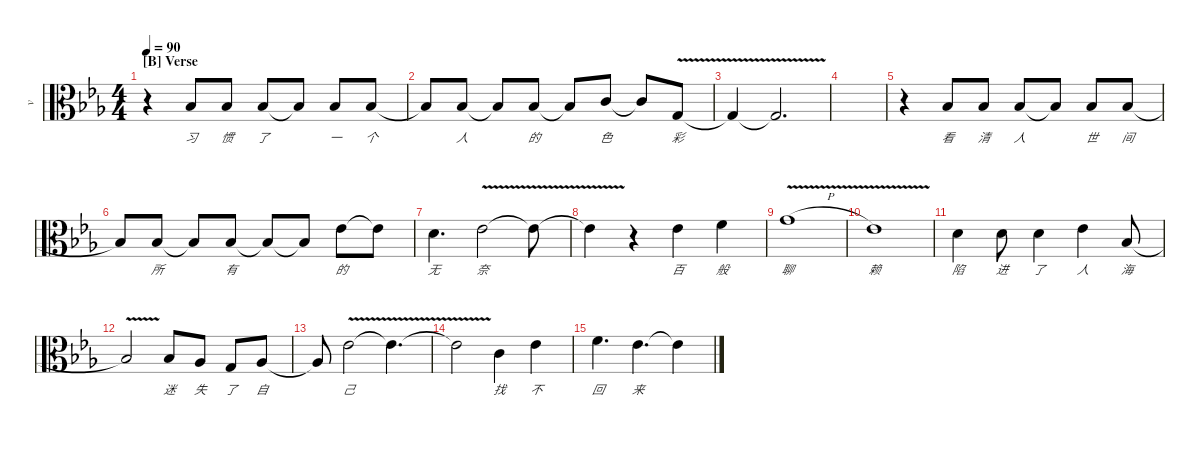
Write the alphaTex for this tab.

\defaultSystemsLayout 4
\hideDynamics
\bracketExtendMode nobrackets
\otherSystemsTrackNameOrientation horizontal
\track ("Vocal" "v") {instrument viola}
\staff {score}
\tuning (A4 D4 G3 C3)
\ts (4 4)
\section ("B" "Verse")
\tempo 90
\clef c3
\ks cminor
r.4{dy mf beam Down} 3.3{acc b}.8{lyrics (0 "习") lyrics (1 "") lyrics (2 "") lyrics (3 "") lyrics (4 "") beam Up} 3.3{acc b}.8{lyrics (0 "惯") lyrics (1 "") lyrics (2 "") lyrics (3 "") lyrics (4 "") beam Up} 3.3{acc b}.8{lyrics (0 "了") lyrics (1 "") lyrics (2 "") lyrics (3 "") lyrics (4 "") beam Up} 3.3{t acc b}.8{beam Up} 3.3{acc b}.8{lyrics (0 "一") lyrics (1 "") lyrics (2 "") lyrics (3 "") lyrics (4 "") beam Up} 3.3{acc b}.8{lyrics (0 "个") lyrics (1 "") lyrics (2 "") lyrics (3 "") lyrics (4 "") beam Up} |
3.3{t acc b}.8{beam Up} 3.3{acc b}.8{lyrics (0 "人") lyrics (1 "") lyrics (2 "") lyrics (3 "") lyrics (4 "") beam Up} 3.3{t acc b}.8{beam Up} 3.3{acc b}.8{lyrics (0 "的") lyrics (1 "") lyrics (2 "") lyrics (3 "") lyrics (4 "") beam Up} 3.3{t acc b}.8{beam Up} 5.3{acc forcenatural}.8{lyrics (0 "色") lyrics (1 "") lyrics (2 "") lyrics (3 "") lyrics (4 "") beam Up} 5.3{t acc forcenatural}.8{beam Up} 0.3{v acc forcenatural}.8{lyrics (0 "彩") lyrics (1 "") lyrics (2 "") lyrics (3 "") lyrics (4 "") beam Up} |
0.3{v t acc forcenatural}.4{beam Up} 0.3{v t acc forcenatural}.2{d beam Up} |
|
r.4{beam Down} 3.3{acc b}.8{lyrics (0 "看") lyrics (1 "") lyrics (2 "") lyrics (3 "") lyrics (4 "") beam Up} 3.3{acc b}.8{lyrics (0 "清") lyrics (1 "") lyrics (2 "") lyrics (3 "") lyrics (4 "") beam Up} 3.3{acc b}.8{lyrics (0 "人") lyrics (1 "") lyrics (2 "") lyrics (3 "") lyrics (4 "") beam Up} 3.3{t acc b}.8{beam Up} 3.3{acc b}.8{lyrics (0 "世") lyrics (1 "") lyrics (2 "") lyrics (3 "") lyrics (4 "") beam Up} 3.3{acc b}.8{lyrics (0 "间") lyrics (1 "") lyrics (2 "") lyrics (3 "") lyrics (4 "") beam Up} |
3.3{t acc b}.8{beam Up} 3.3{acc b}.8{lyrics (0 "所") lyrics (1 "") lyrics (2 "") lyrics (3 "") lyrics (4 "") beam Up} 3.3{t acc b}.8{beam Up} 3.3{acc b}.8{lyrics (0 "有") lyrics (1 "") lyrics (2 "") lyrics (3 "") lyrics (4 "") beam Up} 3.3{t acc b}.8{beam Up} 3.3{t acc b}.8{beam Up} 8.3{acc b}.8{lyrics (0 "的") lyrics (1 "") lyrics (2 "") lyrics (3 "") lyrics (4 "") beam Down} 8.3{t acc b}.8{beam Down} |
7.3{acc forcenatural}.4{d lyrics (0 "无") lyrics (1 "") lyrics (2 "") lyrics (3 "") lyrics (4 "") beam Down} 8.3{v acc b}.2{lyrics (0 "奈") lyrics (1 "") lyrics (2 "") lyrics (3 "") lyrics (4 "") beam Down} 8.3{v t acc b}.8{beam Down} |
8.3{v t acc b}.4{beam Down} r.4{beam Down} 8.3{acc b}.4{lyrics (0 "百") lyrics (1 "") lyrics (2 "") lyrics (3 "") lyrics (4 "") beam Down} 10.3{acc forcenatural}.4{lyrics (0 "般") lyrics (1 "") lyrics (2 "") lyrics (3 "") lyrics (4 "") beam Down} |
5.2{v h acc forcenatural}.1{lyrics (0 "聊") lyrics (1 "") lyrics (2 "") lyrics (3 "") lyrics (4 "") beam Down} |
1.2{v acc b}.1{lyrics (0 "赖") lyrics (1 "") lyrics (2 "") lyrics (3 "") lyrics (4 "") beam Down} |
0.2{acc forcenatural}.4{lyrics (0 "陷") lyrics (1 "") lyrics (2 "") lyrics (3 "") lyrics (4 "") beam Down} 0.2{acc forcenatural}.8{lyrics (0 "进") lyrics (1 "") lyrics (2 "") lyrics (3 "") lyrics (4 "") beam Down} 0.2{acc forcenatural}.4{lyrics (0 "了") lyrics (1 "") lyrics (2 "") lyrics (3 "") lyrics (4 "") beam Down} 1.2{acc b}.4{lyrics (0 "人") lyrics (1 "") lyrics (2 "") lyrics (3 "") lyrics (4 "") beam Down} 3.3{acc b}.8{lyrics (0 "海") lyrics (1 "") lyrics (2 "") lyrics (3 "") lyrics (4 "") beam Up} |
3.3{v t acc b}.2{beam Up} 3.3{acc b}.8{lyrics (0 "迷") lyrics (1 "") lyrics (2 "") lyrics (3 "") lyrics (4 "") beam Up} 1.3{acc b}.8{lyrics (0 "失") lyrics (1 "") lyrics (2 "") lyrics (3 "") lyrics (4 "") beam Up} 0.3{acc forcenatural}.8{lyrics (0 "了") lyrics (1 "") lyrics (2 "") lyrics (3 "") lyrics (4 "") beam Up} 1.3{acc b}.8{lyrics (0 "自") lyrics (1 "") lyrics (2 "") lyrics (3 "") lyrics (4 "") beam Up} |
1.3{t acc b}.8{beam Up} 1.2{v acc b}.2{lyrics (0 "己") lyrics (1 "") lyrics (2 "") lyrics (3 "") lyrics (4 "") beam Down} 1.2{v t acc b}.4{d beam Down} |
1.2{v t acc b}.2{beam Down} 5.3{acc forcenatural}.4{lyrics (0 "找") lyrics (1 "") lyrics (2 "") lyrics (3 "") lyrics (4 "") beam Down} 1.2{acc b}.4{lyrics (0 "不") lyrics (1 "") lyrics (2 "") lyrics (3 "") lyrics (4 "") beam Down} |
3.2{acc forcenatural}.4{d lyrics (0 "回") lyrics (1 "") lyrics (2 "") lyrics (3 "") lyrics (4 "") beam Down} 1.2{acc b}.4{d lyrics (0 "来") lyrics (1 "") lyrics (2 "") lyrics (3 "") lyrics (4 "") beam Down} 1.2{t acc b}.4{beam Down}
